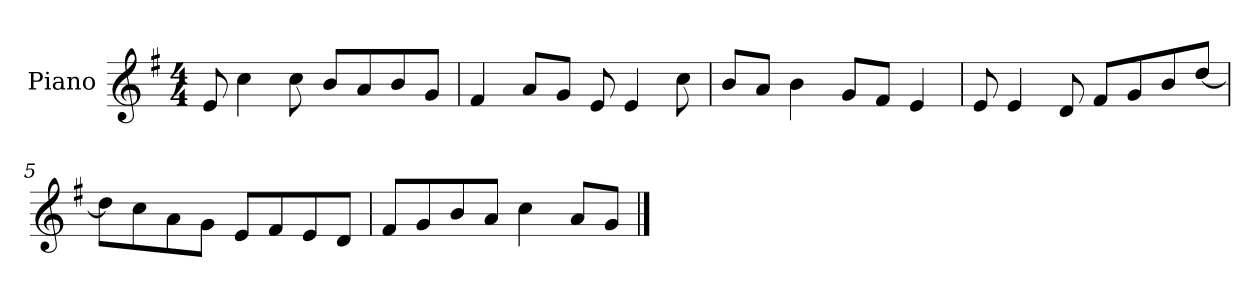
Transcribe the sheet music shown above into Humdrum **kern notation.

**kern
*part1
*staff1
*I"Piano
*I'P-no
*clefG2
*k[f#]
*M4/4
*MM90
=1
8e/
4cc\
8cc\
8b/L
8a/
8b/
8g/J
=2
4f#/
8a/L
8g/J
8e/
4e/
8cc\
=3
8b/L
8a/J
4b\
8g/L
8f#/J
4e/
=4
8e/
4e/
8d/
8f#/L
8g/
8b/
[8dd/J
=5
8dd\L]
8cc\
8a\
8g\J
8e/L
8f#/
8e/
8d/J
!!LO:LB:g=z
=6
8f#/L
8g/
8b/
8a/J
4cc\
8a/L
8g/J
==
*-
